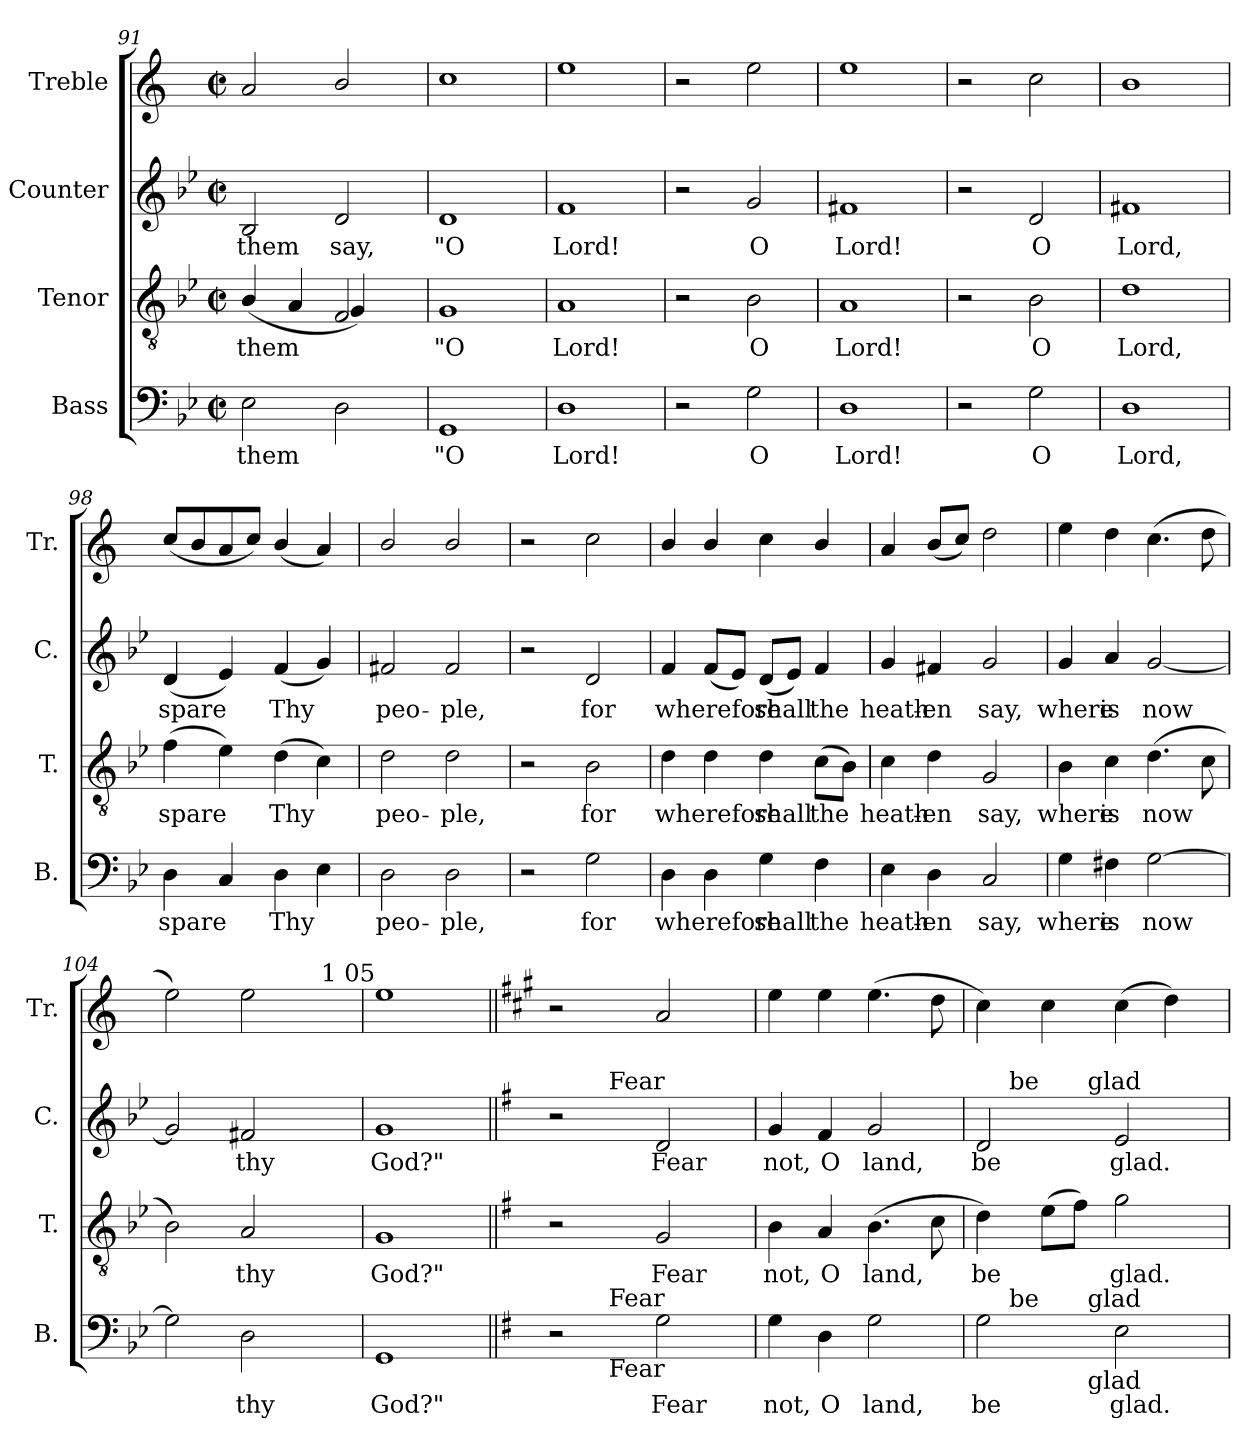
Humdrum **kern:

**kern	**text	**kern	**text	**kern	**text	**kern
*part4	*part4	*part3	*part3	*part2	*part2	*part1
*staff4	*staff4	*staff3	*staff3	*staff2	*staff2	*staff1
*I"Bass	*	*I"Tenor	*	*I"Counter	*	*I"Treble
*I'B.	*	*I'T.	*	*I'C.	*	*I'Tr.
*clefF4	*	*clefGv2	*	*clefG2	*	*clefG2
*	*	*	*	*	*	*ITrd1c2
*k[b-e-]	*	*k[b-e-]	*	*k[b-e-]	*	*k[b-e-]
*B-:	*	*B-:	*	*B-:	*	*B-:
*M2/2	*	*M2/2	*	*M2/2	*	*M2/2
*met(c|)	*	*met(c|)	*	*met(c|)	*	*met(c|)
=91	=91	=91	=91	=91	=91	=91
!	!LO:LY:a:cj	!	!LO:LY:a:cj	!	!LO:LY:b:cj	!
*	*	*^	*	*	*	*
2E-\	them	(<4B-/	2ryy	them	2B-/	them	2g/
!	!	!	!	!LO:LY:a:cj	!	!	!
.	.	4A/	.	.	.	.	.
!	!LO:LY:a:cj	!	!	!LO:LY:a:cj	!	!LO:LY:b:cj	!
2D\	.	2F/	4G/)	.	2d/	say,	2a/
.	.	.	4ryy	.	.	.	.
=92	=92	=92	=92	=92	=92	=92	=92
!	!LO:LY:a:cj	!	!	!LO:LY:a:cj	!	!LO:LY:b:cj	!
*	*	*v	*v	*	*	*	*
1GG	"O	1G	"O	1d	"O	1b-
=93	=93	=93	=93	=93	=93	=93
!	!LO:LY:a:cj	!	!LO:LY:a:cj	!	!LO:LY:b:cj	!
1D	Lord!	1A	Lord!	1f	Lord!	1dd
=94	=94	=94	=94	=94	=94	=94
2r	.	2r	.	2r	.	2r
!	!LO:LY:a:cj	!	!LO:LY:a:cj	!	!LO:LY:b:cj	!
2G\	O	2B-\	O	2g/	O	2dd\
=95	=95	=95	=95	=95	=95	=95
!	!LO:LY:a:cj	!	!LO:LY:a:cj	!	!LO:LY:b:cj	!
1D	Lord!	1A	Lord!	1f#X	Lord!	1dd
=96	=96	=96	=96	=96	=96	=96
2r	.	2r	.	2r	.	2r
!	!LO:LY:a:cj	!	!LO:LY:a:cj	!	!LO:LY:b:cj	!
2G\	O	2B-\	O	2d/	O	2b-\
=97	=97	=97	=97	=97	=97	=97
!	!LO:LY:a:cj	!	!LO:LY:a:cj	!	!LO:LY:b:cj	!
1D	Lord,	1d	Lord,	1f#X	Lord,	1a
=98	=98	=98	=98	=98	=98	=98
!	!LO:LY:a:cj	!	!LO:LY:a:cj	!	!LO:LY:b:cj	!
4D\	spare	(>4f\	spare	(<4d/	spare	(<8b-/L
.	.	.	.	.	.	8a/
!	!LO:LY:a:cj	!	!LO:LY:a:cj	!	!LO:LY:b:cj	!
4C/	.	4e-\)	.	4e-/)	.	8g/
.	.	.	.	.	.	8b-/J)
!	!LO:LY:a:cj	!	!LO:LY:a:cj	!	!LO:LY:b:cj	!
4D\	Thy	(>4d\	Thy	(<4f/	Thy	(<4a/
!	!LO:LY:a:cj	!	!LO:LY:a:cj	!	!LO:LY:b:cj	!
4E-\	.	4c\)	.	4g/)	.	4g/)
=99	=99	=99	=99	=99	=99	=99
!	!LO:LY:a:cj	!	!LO:LY:a:cj	!	!LO:LY:b:cj	!
2D\	peo-	2d\	peo-	2f#X/	peo-	2a/
!	!LO:LY:a:cj	!	!LO:LY:a:cj	!	!LO:LY:b:cj	!
2D\	-ple,	2d\	-ple,	2f#/	-ple,	2a>/
=100	=100	=100	=100	=100	=100	=100
2r	.	2r	.	2r	.	2r
!	!LO:LY:a:cj	!	!LO:LY:a:cj	!	!LO:LY:b:cj	!
2G\	for	2B-\	for	2d/	for	2b-\
!!LO:LB:g=z
=101	=101	=101	=101	=101	=101	=101
!	!LO:LY:a:cj	!	!LO:LY:a:cj	!	!LO:LY:b:cj	!
4D\	wherefore	4d\	wherefore	4f/	wherefore	4a/
!	!LO:LY:a:cj	!	!LO:LY:a:cj	!	!LO:LY:b:cj	!
4D\	.	4d\	.	(<8f/L	.	4a/
!	!	!	!	!	!LO:LY:b:cj	!
.	.	.	.	8e-/J)	.	.
!	!LO:LY:a:cj	!	!LO:LY:a:cj	!	!LO:LY:b:cj	!
4G\	shall	4d\	shall	(<8d/L	shall	4b-\
!	!	!	!	!	!LO:LY:b:cj	!
.	.	.	.	8e-/J)	.	.
!	!LO:LY:a:cj	!	!LO:LY:a:cj	!	!LO:LY:b:cj	!
4F\	the	(>8c\L	the	4f/	the	4a/
!	!	!	!LO:LY:a:cj	!	!	!
.	.	8B-\J)	.	.	.	.
=102	=102	=102	=102	=102	=102	=102
!	!LO:LY:a:cj	!	!LO:LY:a:cj	!	!LO:LY:b:cj	!
4E-\	heath-	4c\	heath-	4g/	heath-	4g/
!	!LO:LY:a:cj	!	!LO:LY:a:cj	!	!LO:LY:b:cj	!
4D\	-en	4d\	-en	4f#X/	-en	(<8a/L
.	.	.	.	.	.	8b-/J)
!	!LO:LY:a:cj	!	!LO:LY:a:cj	!	!LO:LY:b:cj	!
2C/	say,	2G/	say,	2g/	say,	2cc\
=103	=103	=103	=103	=103	=103	=103
!	!LO:LY:a:cj	!	!LO:LY:a:cj	!	!LO:LY:b:cj	!
4G\	where	4B-\	where	4g/	where	4dd\
!	!LO:LY:a:cj	!	!LO:LY:a:cj	!	!LO:LY:b:cj	!
4F#X\	is	4c\	is	4a/	is	4cc\
!	!LO:LY:a:cj	!	!LO:LY:a:cj	!	!LO:LY:b:cj	!
[>2G\	now	(>4.d\	now	[<2g/	now	(>4.b-\
!	!	!	!LO:LY:a:cj	!	!	!
.	.	8c\	.	.	.	8cc\
=104	=104	=104	=104	=104	=104	=104
!	!LO:LY:a:cj	!	!LO:LY:a:cj	!	!LO:LY:b:cj	!
*	*	*	*	*	*	*^
2G\]	.	2B-\)	.	2g/]	.	2dd\)	2ryy
!	!LO:LY:a:cj	!	!LO:LY:a:cj	!	!LO:LY:b:cj	!	!
2D\	thy	2A/	thy	2f#X/	thy	2dd\	4ryy
.	.	.	.	.	.	.	16..ryy
!	!	!	!	!	!	!	!LO:TX:a:t=1 05
.	.	.	.	.	.	.	8ryy
.	.	.	.	.	.	.	64ryy
=105	=105	=105	=105	=105	=105	=105	=105
!	!LO:LY:a:cj	!	!LO:LY:a:cj	!	!LO:LY:b:cj	!	!
*	*	*	*	*	*	*v	*v
1GG	God?"	1G	God?"	1g	God?"	1dd
=106||	=106||	=106||	=106||	=106||	=106||	=106||
*k[f#]	*	*k[f#]	*	*k[f#]	*	*k[f#]
*G:	*	*G:	*	*G:	*	*G:
*^	*	*	*	*^	*	*
2r	4ryy	.	2r	.	2r	4ryy	.	2r
.	64ryy	.	.	.	.	64ryy	.	.
!	!	!	!	!	!	!LO:TX:a:t=Fear	!	!
!	!LO:TX:a:t=Fear	!	!	!	!	!	!	!
!	!LO:TX:b:t=Fear	!	!	!	!	!	!	!
.	2ryy	.	.	.	.	2ryy	.	.
!	!	!LO:LY:a:cj	!	!LO:LY:a:cj	!	!	!LO:LY:b:cj	!
2G\	.	Fear	2G/	Fear	2d/	.	Fear	2g/
.	8...ryy	.	.	.	.	8...ryy	.	.
=107	=107	=107	=107	=107	=107	=107	=107	=107
!	!	!	!	!	!LO:TX:a:t=not, O land,	!	!	!
!LO:TX:a:t=not, O land,	!	!	!	!	!	!	!	!
!LO:TX:b:t=not, O land,	!	!	!	!	!	!	!	!
!	!	!LO:LY:a:cj	!	!LO:LY:a:cj	!	!	!LO:LY:b:cj	!
*v	*v	*	*	*	*v	*v	*	*
4G\	not,	4B\	not,	4g/	not,	4dd\
!	!LO:LY:a:cj	!	!LO:LY:a:cj	!	!LO:LY:b:cj	!
4D\	O	4A/	O	4f#/	O	4dd\
!	!LO:LY:a:cj	!	!LO:LY:a:cj	!	!LO:LY:b:cj	!
2G\	land,	(>4.B\	land,	2g/	land,	(>4.dd\
!	!	!	!LO:LY:a:cj	!	!	!
.	.	8c\	.	.	.	8cc\
=108	=108	=108	=108	=108	=108	=108
!LO:TX:b:t=be	!	!	!	!	!	!
!	!LO:LY:a:cj	!	!LO:LY:a:cj	!	!LO:LY:b:cj	!
*^	*	*	*	*^	*	*
*	*^	*	*	*	*	*^	*	*
2G\	8ryy	4ryy	be	4d\)	be	2d/	8ryy	4ryy	be	4b\)
!	!	!	!	!	!	!	!LO:TX:a:t=be	!	!	!
!	!LO:TX:a:t=be	!	!	!	!	!	!	!	!	!
.	2..ryy	.	.	.	.	.	2..ryy	.	.	.
!	!	!	!	!	!LO:LY:a:cj	!	!	!	!	!
.	.	8ryy	.	(>8e\L	.	.	.	8ryy	.	4b\
!	!	!	!	!	!LO:LY:a:cj	!	!	!	!	!
.	.	32ryy	.	8f#\J)	.	.	.	32ryy	.	.
!	!	!	!	!	!	!	!	!LO:TX:a:t=glad	!	!
!	!	!LO:TX:a:t=glad	!	!	!	!	!	!	!	!
!	!	!LO:TX:b:t=glad	!	!	!	!	!	!	!	!
.	.	2ryy	.	.	.	.	.	2ryy	.	.
!	!	!	!LO:LY:a:cj	!	!LO:LY:a:cj	!	!	!	!LO:LY:b:cj	!
2E\	.	.	glad.	2g\	glad.	2e/	.	.	glad.	(>4b\
.	.	.	.	.	.	.	.	.	.	4cc\)
.	.	16.ryy	.	.	.	.	.	16.ryy	.	.
*v	*v	*v	*	*	*	*v	*v	*v	*	*
=	=	=	=	=	=	=
*-	*-	*-	*-	*-	*-	*-
